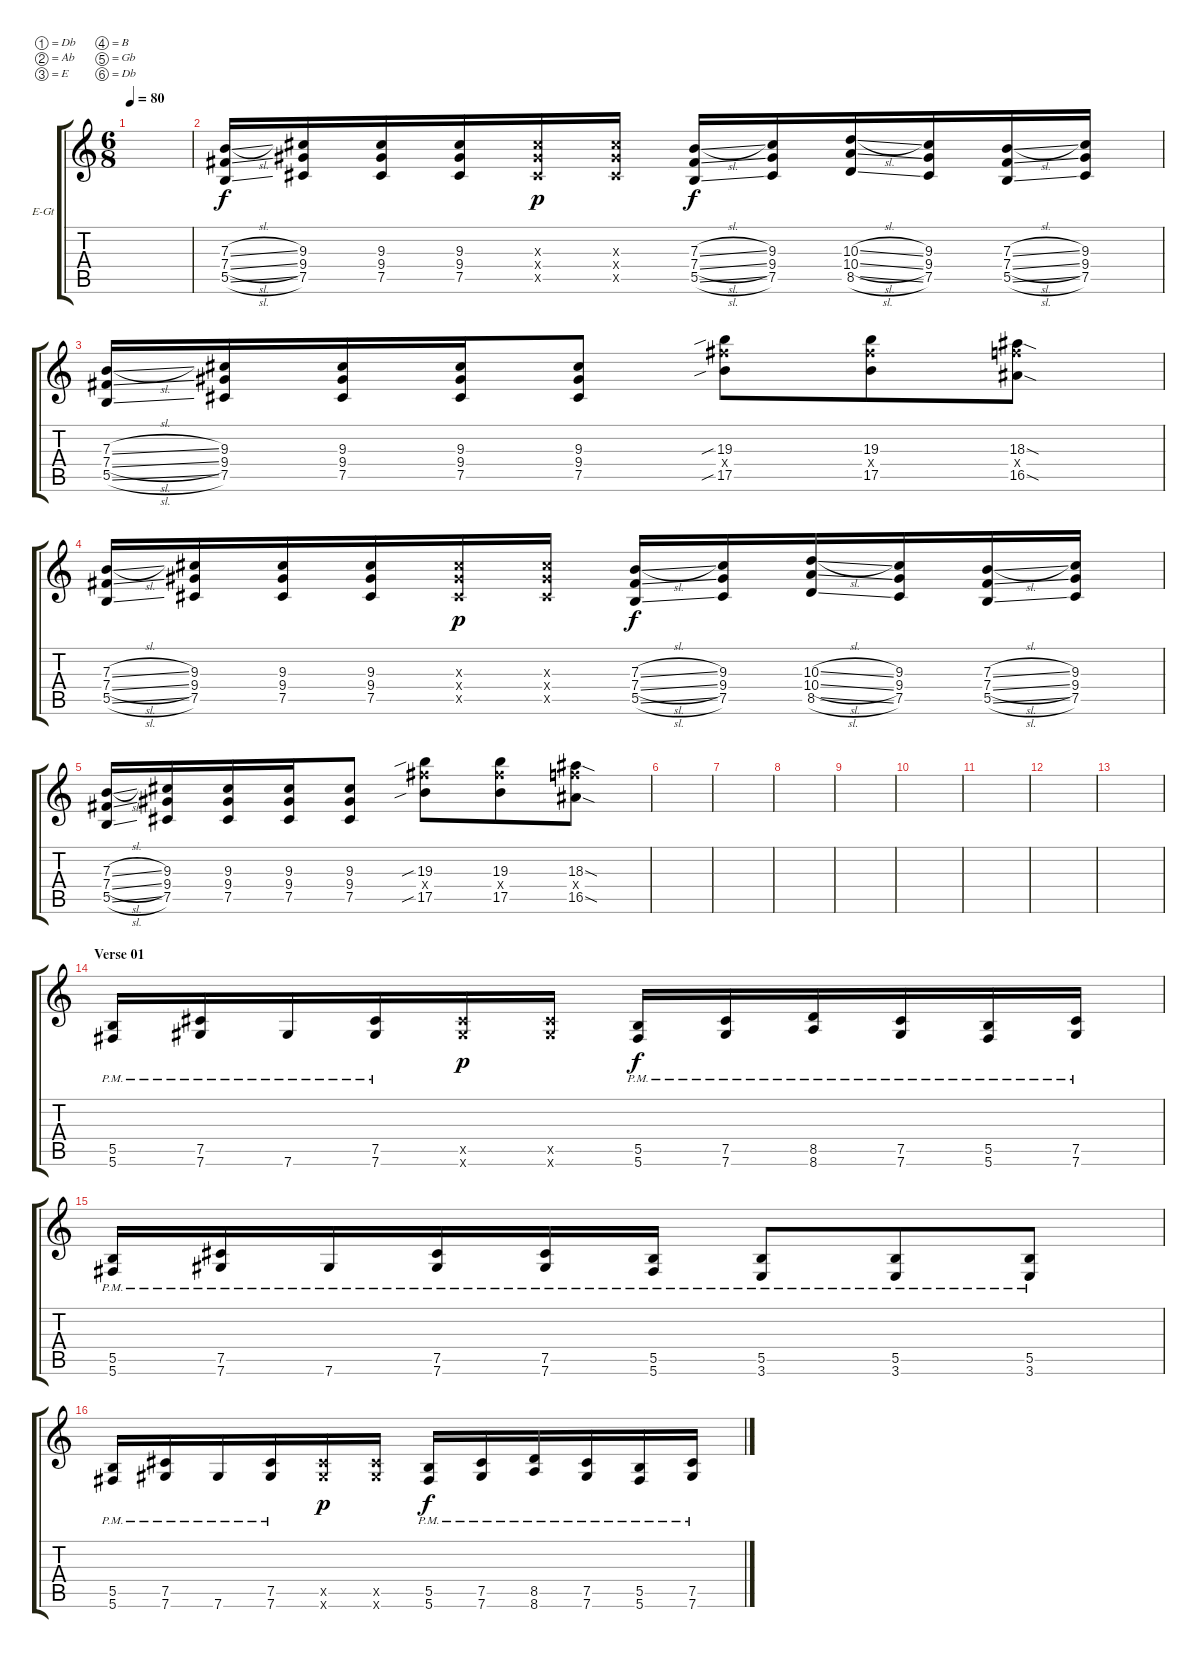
\defaultSystemsLayout 4
\bracketExtendMode groupsimilarinstruments
\firstSystemTrackNameOrientation horizontal
\otherSystemsTrackNameOrientation horizontal
\track ("Electric Guitar" "E-Gt") {instrument overdrivenguitar}
\staff {score tabs}
\tuning (Db4 Ab3 E3 B2 Gb2 Db2)
\ts (6 8)
\tempo 80
\clef g2
\ks c
|
(5.5{sl} 7.4{sl} 7.3{sl}).16 (7.5 9.4 9.3).16 (7.5 9.4 9.3).16 (7.5 9.4 9.3).16 (7.5{x} 9.4{x} 9.3{x}).16{dy p} (7.5{x} 9.4{x} 9.3{x}).16 (5.5{sl} 7.4{sl} 7.3{sl}).16{dy f} (7.5 9.4 9.3).16 (8.5{sl} 10.4{sl} 10.3{sl}).16 (7.5 9.4 9.3).16 (5.5{sl} 7.4{sl} 7.3{sl}).16 (7.5 9.4 9.3).16 |
(5.5{sl} 7.4{sl} 7.3{sl}).16 (7.5 9.4 9.3).16 (7.5 9.4 9.3).16 (7.5 9.4 9.3).16 (7.5 9.4 9.3).8 (17.5{sib} 19.3{sib} 19.4{x}).8 (19.3 17.5 19.4{x}).8 (18.3{sod} 16.5{sod} 18.4{x}).8 |
(5.5{sl} 7.4{sl} 7.3{sl}).16 (7.5 9.4 9.3).16 (7.5 9.4 9.3).16 (7.5 9.4 9.3).16 (7.5{x} 9.4{x} 9.3{x}).16{dy p} (7.5{x} 9.4{x} 9.3{x}).16 (5.5{sl} 7.4{sl} 7.3{sl}).16{dy f} (7.5 9.4 9.3).16 (8.5{sl} 10.4{sl} 10.3{sl}).16 (7.5 9.4 9.3).16 (5.5{sl} 7.4{sl} 7.3{sl}).16 (7.5 9.4 9.3).16 |
(5.5{sl} 7.4{sl} 7.3{sl}).16 (7.5 9.4 9.3).16 (7.5 9.4 9.3).16 (7.5 9.4 9.3).16 (7.5 9.4 9.3).8 (17.5{sib} 19.3{sib} 19.4{x}).8 (19.3 17.5 19.4{x}).8 (18.3{sod} 16.5{sod} 18.4{x}).8 |
|
|
|
|
|
|
|
|
\section ("" "Verse 01")
(5.6{pm} 5.5{pm}).16 (7.5{pm} 7.6{pm}).16 7.6{pm}.16 (7.6{pm} 7.5{pm}).16 (7.6{x} 7.5{x}).16{dy p} (7.6{x} 7.5{x}).16 (5.6{pm} 5.5{pm}).16{dy f} (7.6{pm} 7.5{pm}).16 (8.5{pm} 8.6{pm}).16 (7.6{pm} 7.5{pm}).16 (5.6{pm} 5.5{pm}).16 (7.5{pm} 7.6{pm}).16 |
(5.6{pm} 5.5{pm}).16 (7.5{pm} 7.6{pm}).16 7.6{pm}.16 (7.6{pm} 7.5{pm}).16 (7.6{pm} 7.5{pm}).16 (5.5{pm} 5.6{pm}).16 (3.6{pm} 5.5{pm}).8 (3.6{pm} 5.5{pm}).8 (3.6{pm} 5.5{pm}).8 |
(5.6{pm} 5.5{pm}).16 (7.5{pm} 7.6{pm}).16 7.6{pm}.16 (7.6{pm} 7.5{pm}).16 (7.6{x} 7.5{x}).16{dy p} (7.6{x} 7.5{x}).16 (5.6{pm} 5.5{pm}).16{dy f} (7.6{pm} 7.5{pm}).16 (8.5{pm} 8.6{pm}).16 (7.6{pm} 7.5{pm}).16 (5.6{pm} 5.5{pm}).16 (7.5{pm} 7.6{pm}).16
